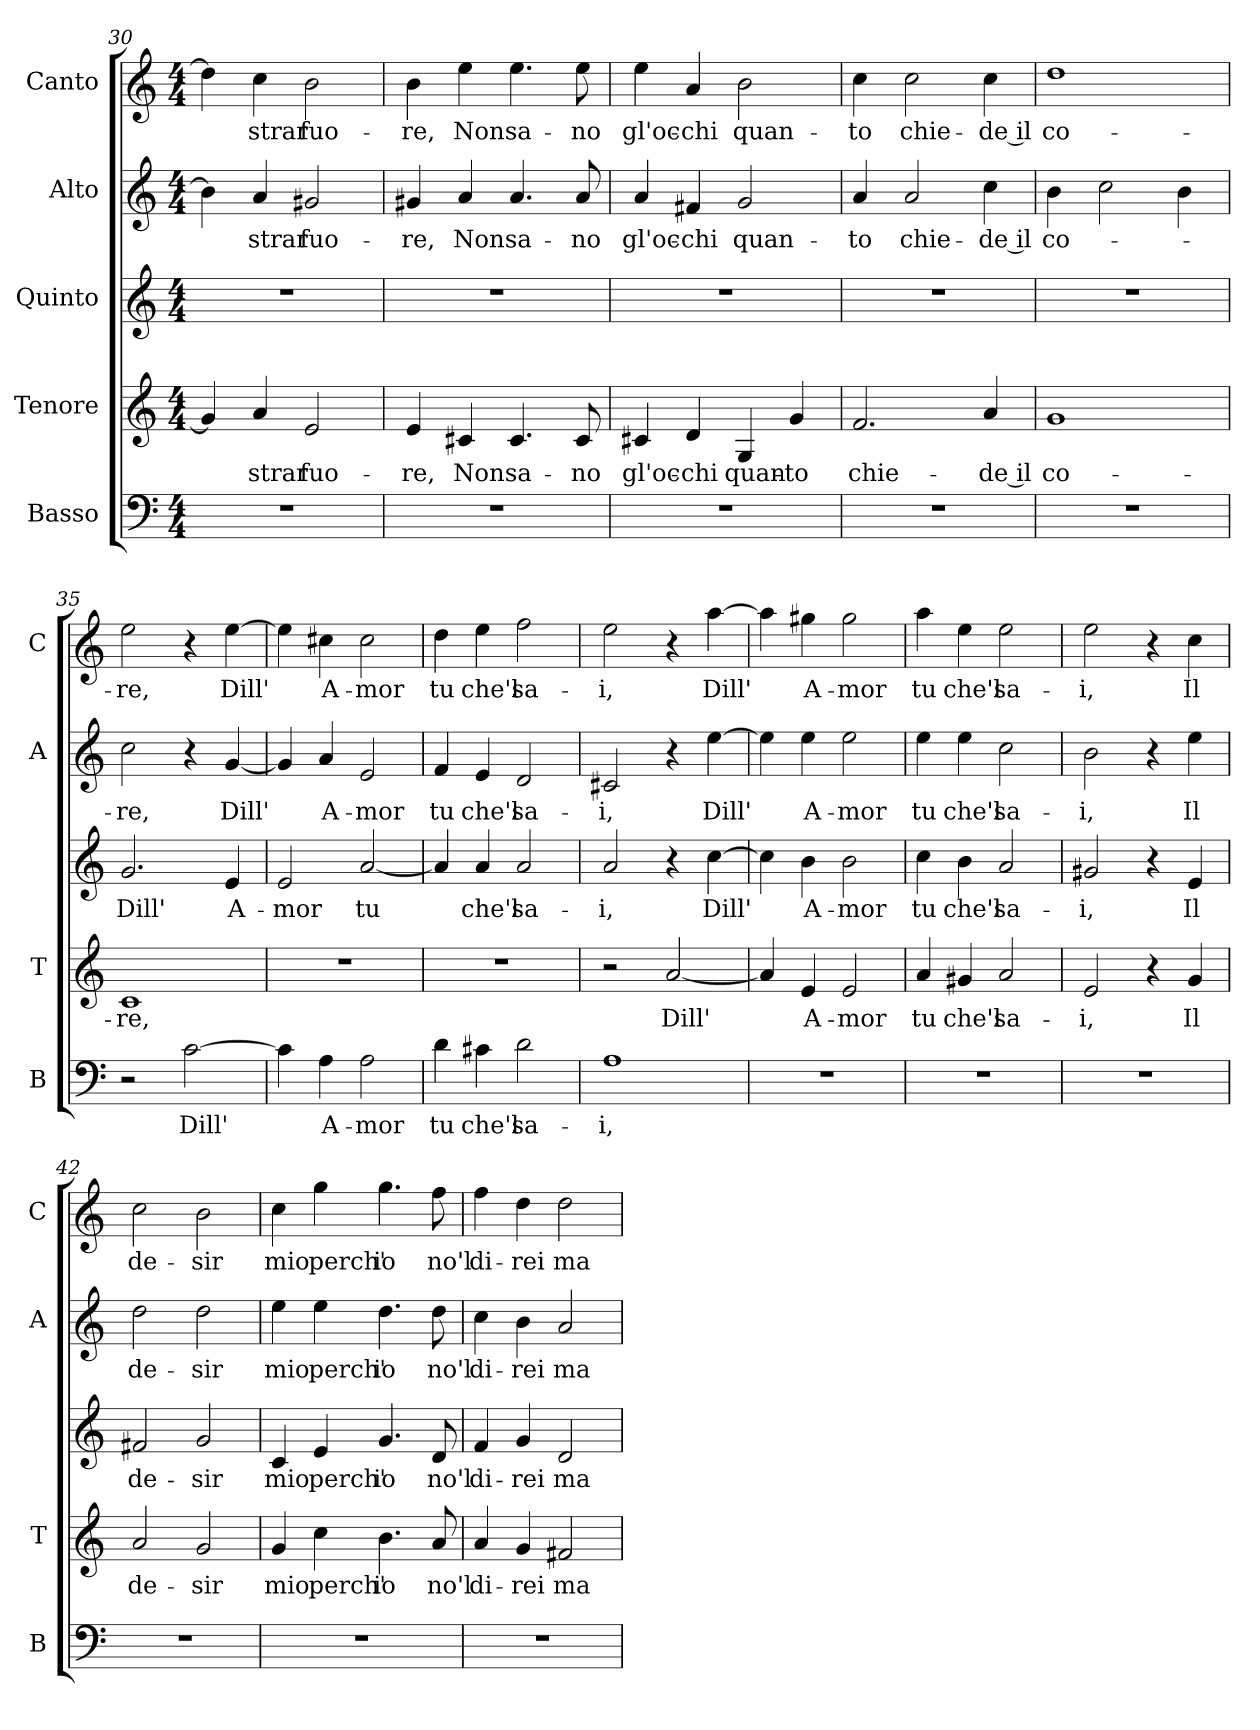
**kern	**text	**kern	**text	**kern	**text	**kern	**text	**kern	**text
*part5	*part5	*part4	*part4	*part3	*part3	*part2	*part2	*part1	*part1
*staff5	*staff5	*staff4	*staff4	*staff3	*staff3	*staff2	*staff2	*staff1	*staff1
*I"Basso	*	*I"Tenore	*	*I"Quinto	*	*I"Alto	*	*I"Canto	*
*I'B	*	*I'T	*	*	*	*I'A	*	*I'C	*
*clefF4	*	*clefG2	*	*clefG2	*	*clefG2	*	*clefG2	*
*k[]	*	*k[]	*	*k[]	*	*k[]	*	*k[]	*
*C:	*	*C:	*	*C:	*	*C:	*	*C:	*
*M4/4	*	*M4/4	*	*M4/4	*	*M4/4	*	*M4/4	*
=30	=30	=30	=30	=30	=30	=30	=30	=30	=30
1r	.	4g/]	.	1r	.	4b\]	.	4dd\]	.
!	!	!	!LO:LY:b	!	!	!	!LO:LY:b	!	!LO:LY:b
.	.	4a/	-strar	.	.	4a/	-strar	4cc\	-strar
!	!	!	!LO:LY:b	!	!	!	!LO:LY:b	!	!LO:LY:b
.	.	2e/	fuo-	.	.	2g#X/	fuo-	2b\	fuo-
!!LO:LB:g=z
=31	=31	=31	=31	=31	=31	=31	=31	=31	=31
!	!	!	!LO:LY:b	!	!	!	!LO:LY:b	!	!LO:LY:b
1r	.	4e/	-re,	1r	.	4g#X/	-re,	4b\	-re,
!	!	!	!LO:LY:b	!	!	!	!LO:LY:b	!	!LO:LY:b
.	.	4c#X/	Non	.	.	4a/	Non	4ee\	Non
!	!	!	!LO:LY:b	!	!	!	!LO:LY:b	!	!LO:LY:b
.	.	4.c#/	sa-	.	.	4.a/	sa-	4.ee\	sa-
!	!	!	!LO:LY:b	!	!	!	!LO:LY:b	!	!LO:LY:b
.	.	8c#/	-no	.	.	8a/	-no	8ee\	-no
=32	=32	=32	=32	=32	=32	=32	=32	=32	=32
!	!	!	!LO:LY:b	!	!	!	!LO:LY:b	!	!LO:LY:b
1r	.	4c#X/	gl'oc-	1r	.	4a/	gl'oc-	4ee\	gl'oc-
!	!	!	!LO:LY:b	!	!	!	!LO:LY:b	!	!LO:LY:b
.	.	4d/	-chi	.	.	4f#X/	-chi	4a/	-chi
!	!	!	!LO:LY:b	!	!	!	!LO:LY:b	!	!LO:LY:b
.	.	4G/	quan-	.	.	2g/	quan-	2b\	quan-
!	!	!	!LO:LY:b	!	!	!	!	!	!
.	.	4g/	-to	.	.	.	.	.	.
=33	=33	=33	=33	=33	=33	=33	=33	=33	=33
!	!	!	!LO:LY:b	!	!	!	!LO:LY:b	!	!LO:LY:b
1r	.	2.f/	chie-	1r	.	4a/	-to	4cc\	-to
!	!	!	!	!	!	!	!LO:LY:b	!	!LO:LY:b
.	.	.	.	.	.	2a/	chie-	2cc\	chie-
!	!	!	!LO:LY:b	!	!	!	!LO:LY:b	!	!LO:LY:b
.	.	4a/	-de il	.	.	4cc\	-de il	4cc\	-de il
=34	=34	=34	=34	=34	=34	=34	=34	=34	=34
!	!	!	!LO:LY:b	!	!	!	!LO:LY:b	!	!LO:LY:b
1r	.	1g	co-	1r	.	4b\	co-	1dd	co-
.	.	.	.	.	.	2cc\	.	.	.
.	.	.	.	.	.	4b\	.	.	.
=35	=35	=35	=35	=35	=35	=35	=35	=35	=35
!	!	!	!LO:LY:b	!	!LO:LY:b	!	!LO:LY:b	!	!LO:LY:b
2r	.	1c	-re,	2.g/	Dill'	2cc\	-re,	2ee\	-re,
!	!LO:LY:b	!	!	!	!	!	!	!	!
[2c\	Dill'	.	.	.	.	4r	.	4r	.
!	!	!	!	!	!LO:LY:b	!	!LO:LY:b	!	!LO:LY:b
.	.	.	.	4e/	A-	[4g/	Dill'	[4ee\	Dill'
=36	=36	=36	=36	=36	=36	=36	=36	=36	=36
!	!	!	!	!	!LO:LY:b	!	!	!	!
4c\]	.	1r	.	2e/	-mor	4g/]	.	4ee\]	.
!	!LO:LY:b	!	!	!	!	!	!LO:LY:b	!	!LO:LY:b
4A\	A-	.	.	.	.	4a/	A-	4cc#X\	A-
!	!LO:LY:b	!	!	!	!LO:LY:b	!	!LO:LY:b	!	!LO:LY:b
2A\	-mor	.	.	[2a/	tu	2e/	-mor	2cc#\	-mor
=37	=37	=37	=37	=37	=37	=37	=37	=37	=37
!	!LO:LY:b	!	!	!	!	!	!LO:LY:b	!	!LO:LY:b
4d\	tu	1r	.	4a/]	.	4f/	tu	4dd\	tu
!	!LO:LY:b	!	!	!	!LO:LY:b	!	!LO:LY:b	!	!LO:LY:b
4c#X\	che'l	.	.	4a/	che'l	4e/	che'l	4ee\	che'l
!	!LO:LY:b	!	!	!	!LO:LY:b	!	!LO:LY:b	!	!LO:LY:b
2d\	sa-	.	.	2a/	sa-	2d/	sa-	2ff\	sa-
!!LO:LB:g=z
=38	=38	=38	=38	=38	=38	=38	=38	=38	=38
!	!LO:LY:b	!	!	!	!LO:LY:b	!	!LO:LY:b	!	!LO:LY:b
1A	-i,	2r	.	2a/	-i,	2c#X/	-i,	2ee\	-i,
!	!	!	!LO:LY:b	!	!	!	!	!	!
.	.	[2a/	Dill'	4r	.	4r	.	4r	.
!	!	!	!	!	!LO:LY:b	!	!LO:LY:b	!	!LO:LY:b
.	.	.	.	[4cc\	Dill'	[4ee\	Dill'	[4aa\	Dill'
=39	=39	=39	=39	=39	=39	=39	=39	=39	=39
1r	.	4a/]	.	4cc\]	.	4ee\]	.	4aa\]	.
!	!	!	!LO:LY:b	!	!LO:LY:b	!	!LO:LY:b	!	!LO:LY:b
.	.	4e/	A-	4b\	A-	4ee\	A-	4gg#X\	A-
!	!	!	!LO:LY:b	!	!LO:LY:b	!	!LO:LY:b	!	!LO:LY:b
.	.	2e/	-mor	2b\	-mor	2ee\	-mor	2gg#\	-mor
=40	=40	=40	=40	=40	=40	=40	=40	=40	=40
!	!	!	!LO:LY:b	!	!LO:LY:b	!	!LO:LY:b	!	!LO:LY:b
1r	.	4a/	tu	4cc\	tu	4ee\	tu	4aa\	tu
!	!	!	!LO:LY:b	!	!LO:LY:b	!	!LO:LY:b	!	!LO:LY:b
.	.	4g#X/	che'l	4b\	che'l	4ee\	che'l	4ee\	che'l
!	!	!	!LO:LY:b	!	!LO:LY:b	!	!LO:LY:b	!	!LO:LY:b
.	.	2a/	sa-	2a/	sa-	2cc\	sa-	2ee\	sa-
=41	=41	=41	=41	=41	=41	=41	=41	=41	=41
!	!	!	!LO:LY:b	!	!LO:LY:b	!	!LO:LY:b	!	!LO:LY:b
1r	.	2e/	-i,	2g#X/	-i,	2b\	-i,	2ee\	-i,
.	.	4r	.	4r	.	4r	.	4r	.
!	!	!	!LO:LY:b	!	!LO:LY:b	!	!LO:LY:b	!	!LO:LY:b
.	.	4g/	Il	4e/	Il	4ee\	Il	4cc\	Il
=42	=42	=42	=42	=42	=42	=42	=42	=42	=42
!	!	!	!LO:LY:b	!	!LO:LY:b	!	!LO:LY:b	!	!LO:LY:b
1r	.	2a/	de-	2f#X/	de-	2dd\	de-	2cc\	de-
!	!	!	!LO:LY:b	!	!LO:LY:b	!	!LO:LY:b	!	!LO:LY:b
.	.	2g/	-sir	2g/	-sir	2dd\	-sir	2b\	-sir
=43	=43	=43	=43	=43	=43	=43	=43	=43	=43
!	!	!	!LO:LY:b	!	!LO:LY:b	!	!LO:LY:b	!	!LO:LY:b
1r	.	4g/	mio	4c/	mio	4ee\	mio	4cc\	mio
!	!	!	!LO:LY:b	!	!LO:LY:b	!	!LO:LY:b	!	!LO:LY:b
.	.	4cc\	perch'	4e/	perch'	4ee\	perch'	4gg\	perch'
!	!	!	!LO:LY:b	!	!LO:LY:b	!	!LO:LY:b	!	!LO:LY:b
.	.	4.b\	io	4.g/	io	4.dd\	io	4.gg\	io
!	!	!	!LO:LY:b	!	!LO:LY:b	!	!LO:LY:b	!	!LO:LY:b
.	.	8a/	no'l	8d/	no'l	8dd\	no'l	8ff\	no'l
=44	=44	=44	=44	=44	=44	=44	=44	=44	=44
!	!	!	!LO:LY:b	!	!LO:LY:b	!	!LO:LY:b	!	!LO:LY:b
1r	.	4a/	di-	4f/	di-	4cc\	di-	4ff\	di-
!	!	!	!LO:LY:b	!	!LO:LY:b	!	!LO:LY:b	!	!LO:LY:b
.	.	4g/	-rei	4g/	-rei	4b\	-rei	4dd\	-rei
!	!	!	!LO:LY:b	!	!LO:LY:b	!	!LO:LY:b	!	!LO:LY:b
.	.	2f#X/	ma-	2d/	ma-	2a/	ma-	2dd\	ma-
=	=	=	=	=	=	=	=	=	=
*-	*-	*-	*-	*-	*-	*-	*-	*-	*-
